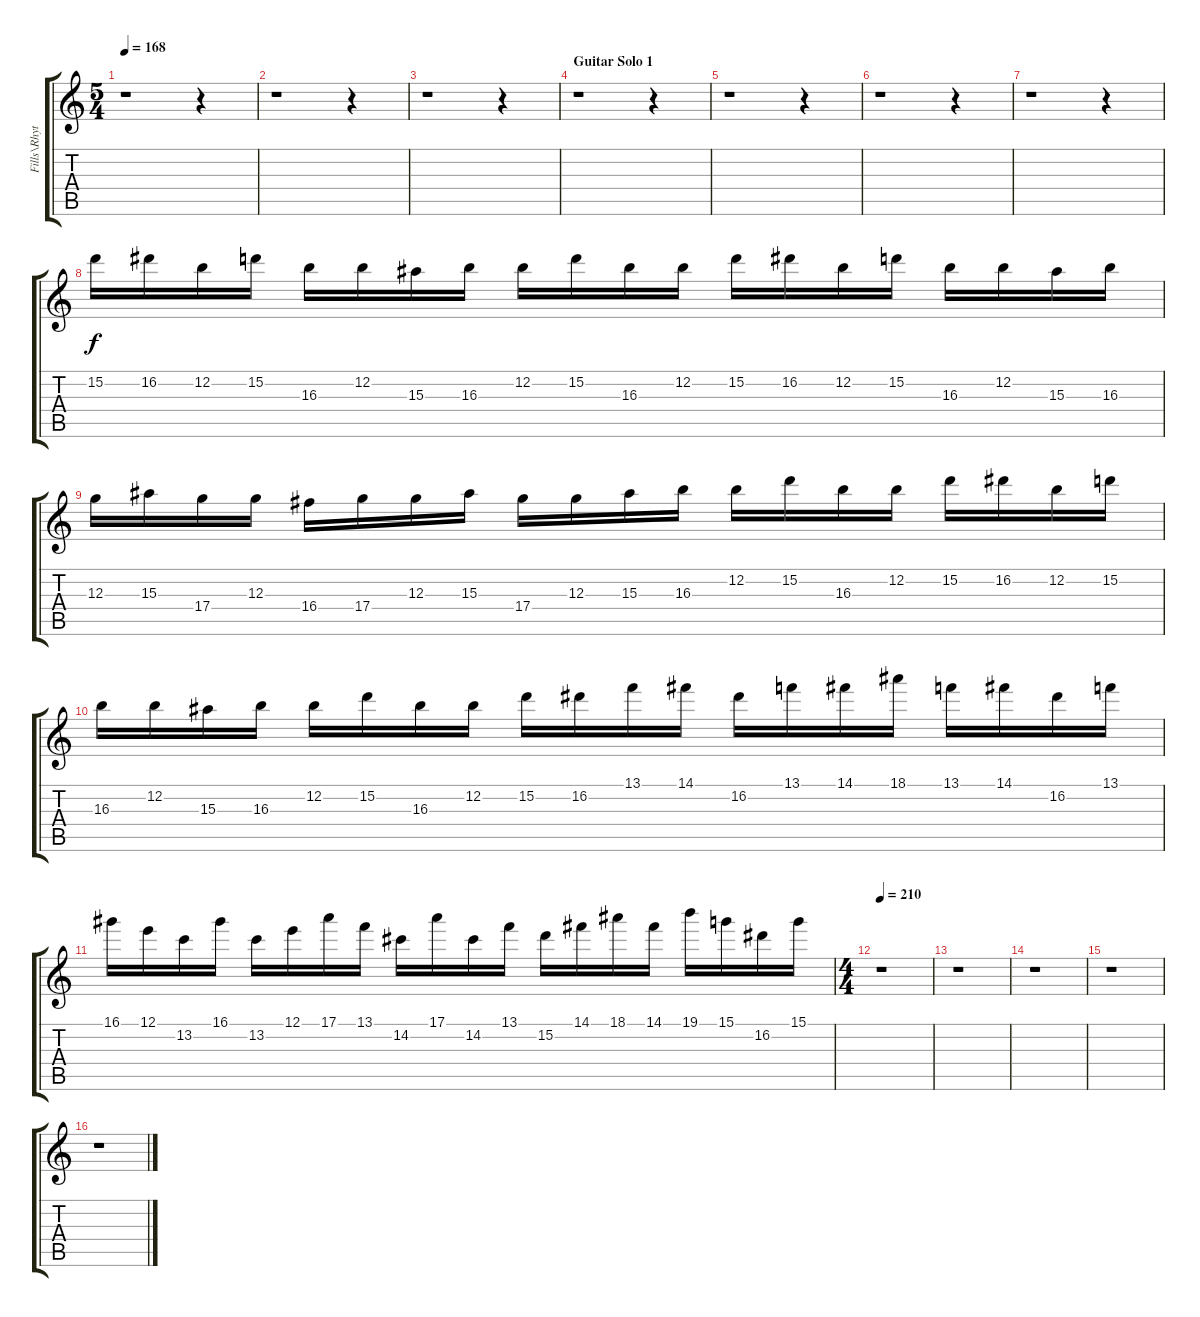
\track ("Fills\\Rhythm" "Fills\\Rhyt") {instrument distortionguitar}
\staff {score tabs}
\tuning (E4 B3 G3 D3 A2 E2) {hide}
\ts (5 4)
\tempo 168
\clef g2
\ks c
r.1{dy f} r.4 |
r.1 r.4 |
r.1 r.4 |
\section ("" "Guitar Solo 1")
r.1 r.4 |
r.1 r.4 |
r.1 r.4 |
r.1 r.4 |
15.2.16{volume 16} 16.2.16 12.2.16 15.2.16 16.3.16 12.2.16 15.3.16 16.3.16 12.2.16 15.2.16 16.3.16 12.2.16 15.2.16 16.2.16 12.2.16 15.2.16 16.3.16 12.2.16 15.3.16 16.3.16 |
12.3.16 15.3.16 17.4.16 12.3.16 16.4.16 17.4.16 12.3.16 15.3.16 17.4.16 12.3.16 15.3.16 16.3.16 12.2.16 15.2.16 16.3.16 12.2.16 15.2.16 16.2.16 12.2.16 15.2.16 |
16.3.16 12.2.16 15.3.16 16.3.16 12.2.16 15.2.16 16.3.16 12.2.16 15.2.16 16.2.16 13.1.16 14.1.16 16.2.16 13.1.16 14.1.16 18.1.16 13.1.16 14.1.16 16.2.16 13.1.16 |
16.1.16 12.1.16 13.2.16 16.1.16 13.2.16 12.1.16 17.1.16 13.1.16 14.2.16 17.1.16 14.2.16 13.1.16 15.2.16 14.1.16 18.1.16 14.1.16 19.1.16 15.1.16 16.2.16 15.1.16 |
\ts (4 4)
\tempo 210
r.1 |
r.1 |
r.1 |
r.1 |
r.1
